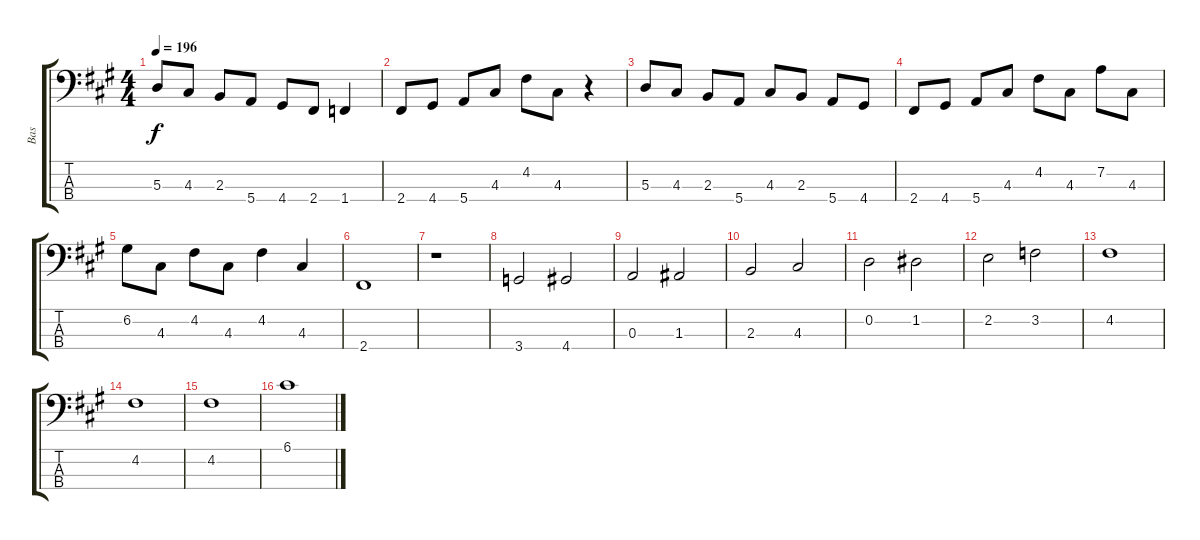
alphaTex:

\track ("Bas" "Bas") {instrument electricbasspick}
\staff {score tabs}
\tuning (G2 D2 A1 E1) {hide}
\ts (4 4)
\tempo 196
\clef f4
\ks a
5.3.8{dy f} 4.3.8 2.3.8 5.4.8 4.4.8 2.4.8 1.4.4 |
2.4.8 4.4.8 5.4.8 4.3.8 4.2.8 4.3.8 r.4 |
5.3.8 4.3.8 2.3.8 5.4.8 4.3.8 2.3.8 5.4.8 4.4.8 |
2.4.8 4.4.8 5.4.8 4.3.8 4.2.8 4.3.8 7.2.8 4.3.8 |
6.2.8 4.3.8 4.2.8 4.3.8 4.2.4 4.3.4 |
2.4.1 |
r.1 |
3.4.2 4.4.2 |
0.3.2 1.3.2 |
2.3.2 4.3.2 |
0.2.2 1.2.2 |
2.2.2 3.2.2 |
4.2.1 |
4.2.1 |
4.2.1 |
6.1.1
